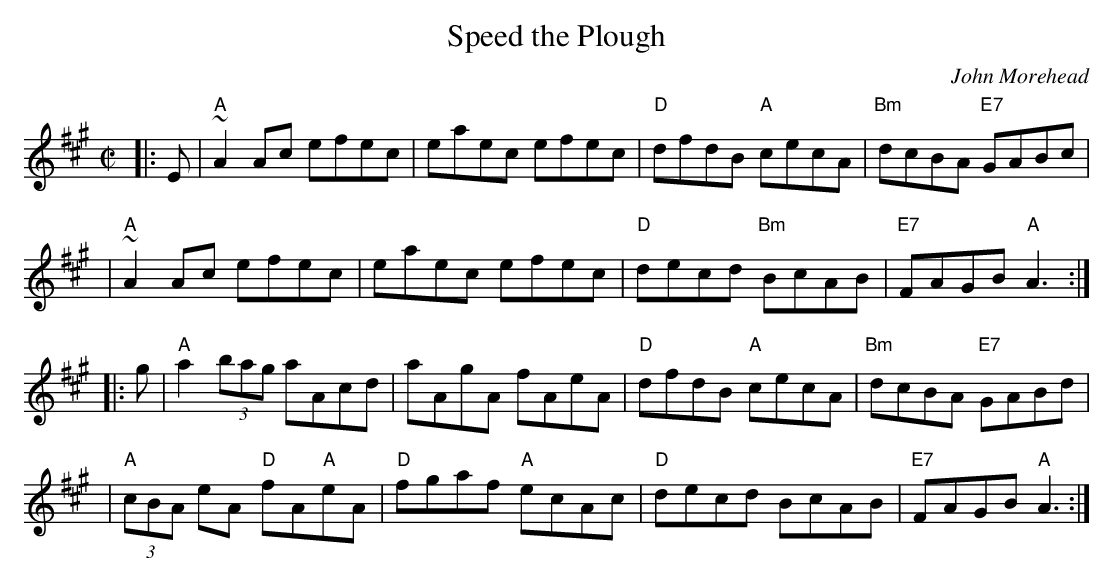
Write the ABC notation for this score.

X:1
T: Speed the Plough
C: John Morehead
M: C|
L: 1/8
K: A
|: E \
| "A"~A2Ac efec | eaec efec | "D"dfdB "A"cecA | "Bm"dcBA "E7"GABc |
| "A"~A2Ac efec | eaec efec | "D"decd "Bm"BcAB | "E7"FAGB "A"A3 :|
|: g \
| "A"a2(3bag aAcd | aAgA fAeA | "D"dfdB "A"cecA | "Bm"dcBA "E7"GABd |
| "A"(3cBA eA "D"fA"A"eA | "D"fgaf "A"ecAc | "D"decd BcAB | "E7"FAGB "A"A3 :|
